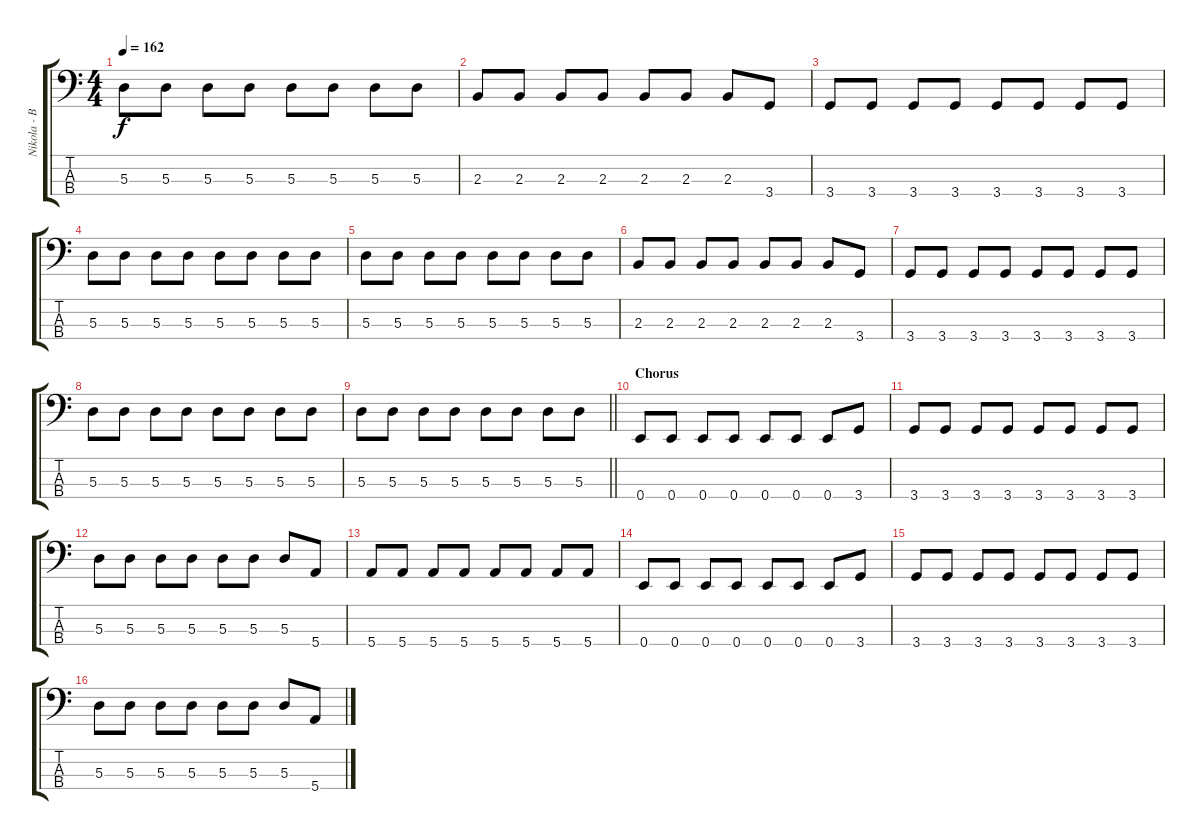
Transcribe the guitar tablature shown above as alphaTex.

\track ("Nikola - Bass" "Nikola - B") {instrument slapbass2}
\staff {score tabs}
\tuning (G2 D2 A1 E1) {hide}
\ts (4 4)
\tempo 162
\clef f4
\ks c
5.3.8{dy f} 5.3.8 5.3.8 5.3.8 5.3.8 5.3.8 5.3.8 5.3.8 |
2.3.8 2.3.8 2.3.8 2.3.8 2.3.8 2.3.8 2.3.8 3.4.8 |
3.4.8 3.4.8 3.4.8 3.4.8 3.4.8 3.4.8 3.4.8 3.4.8 |
5.3.8 5.3.8 5.3.8 5.3.8 5.3.8 5.3.8 5.3.8 5.3.8 |
5.3.8 5.3.8 5.3.8 5.3.8 5.3.8 5.3.8 5.3.8 5.3.8 |
2.3.8 2.3.8 2.3.8 2.3.8 2.3.8 2.3.8 2.3.8 3.4.8 |
3.4.8 3.4.8 3.4.8 3.4.8 3.4.8 3.4.8 3.4.8 3.4.8 |
5.3.8 5.3.8 5.3.8 5.3.8 5.3.8 5.3.8 5.3.8 5.3.8 |
\barLineRight lightlight
5.3.8 5.3.8 5.3.8 5.3.8 5.3.8 5.3.8 5.3.8 5.3.8 |
\section ("" "Chorus")
0.4.8 0.4.8 0.4.8 0.4.8 0.4.8 0.4.8 0.4.8 3.4.8 |
3.4.8 3.4.8 3.4.8 3.4.8 3.4.8 3.4.8 3.4.8 3.4.8 |
5.3.8 5.3.8 5.3.8 5.3.8 5.3.8 5.3.8 5.3.8 5.4.8 |
5.4.8 5.4.8 5.4.8 5.4.8 5.4.8 5.4.8 5.4.8 5.4.8 |
0.4.8 0.4.8 0.4.8 0.4.8 0.4.8 0.4.8 0.4.8 3.4.8 |
3.4.8 3.4.8 3.4.8 3.4.8 3.4.8 3.4.8 3.4.8 3.4.8 |
5.3.8 5.3.8 5.3.8 5.3.8 5.3.8 5.3.8 5.3.8 5.4.8
